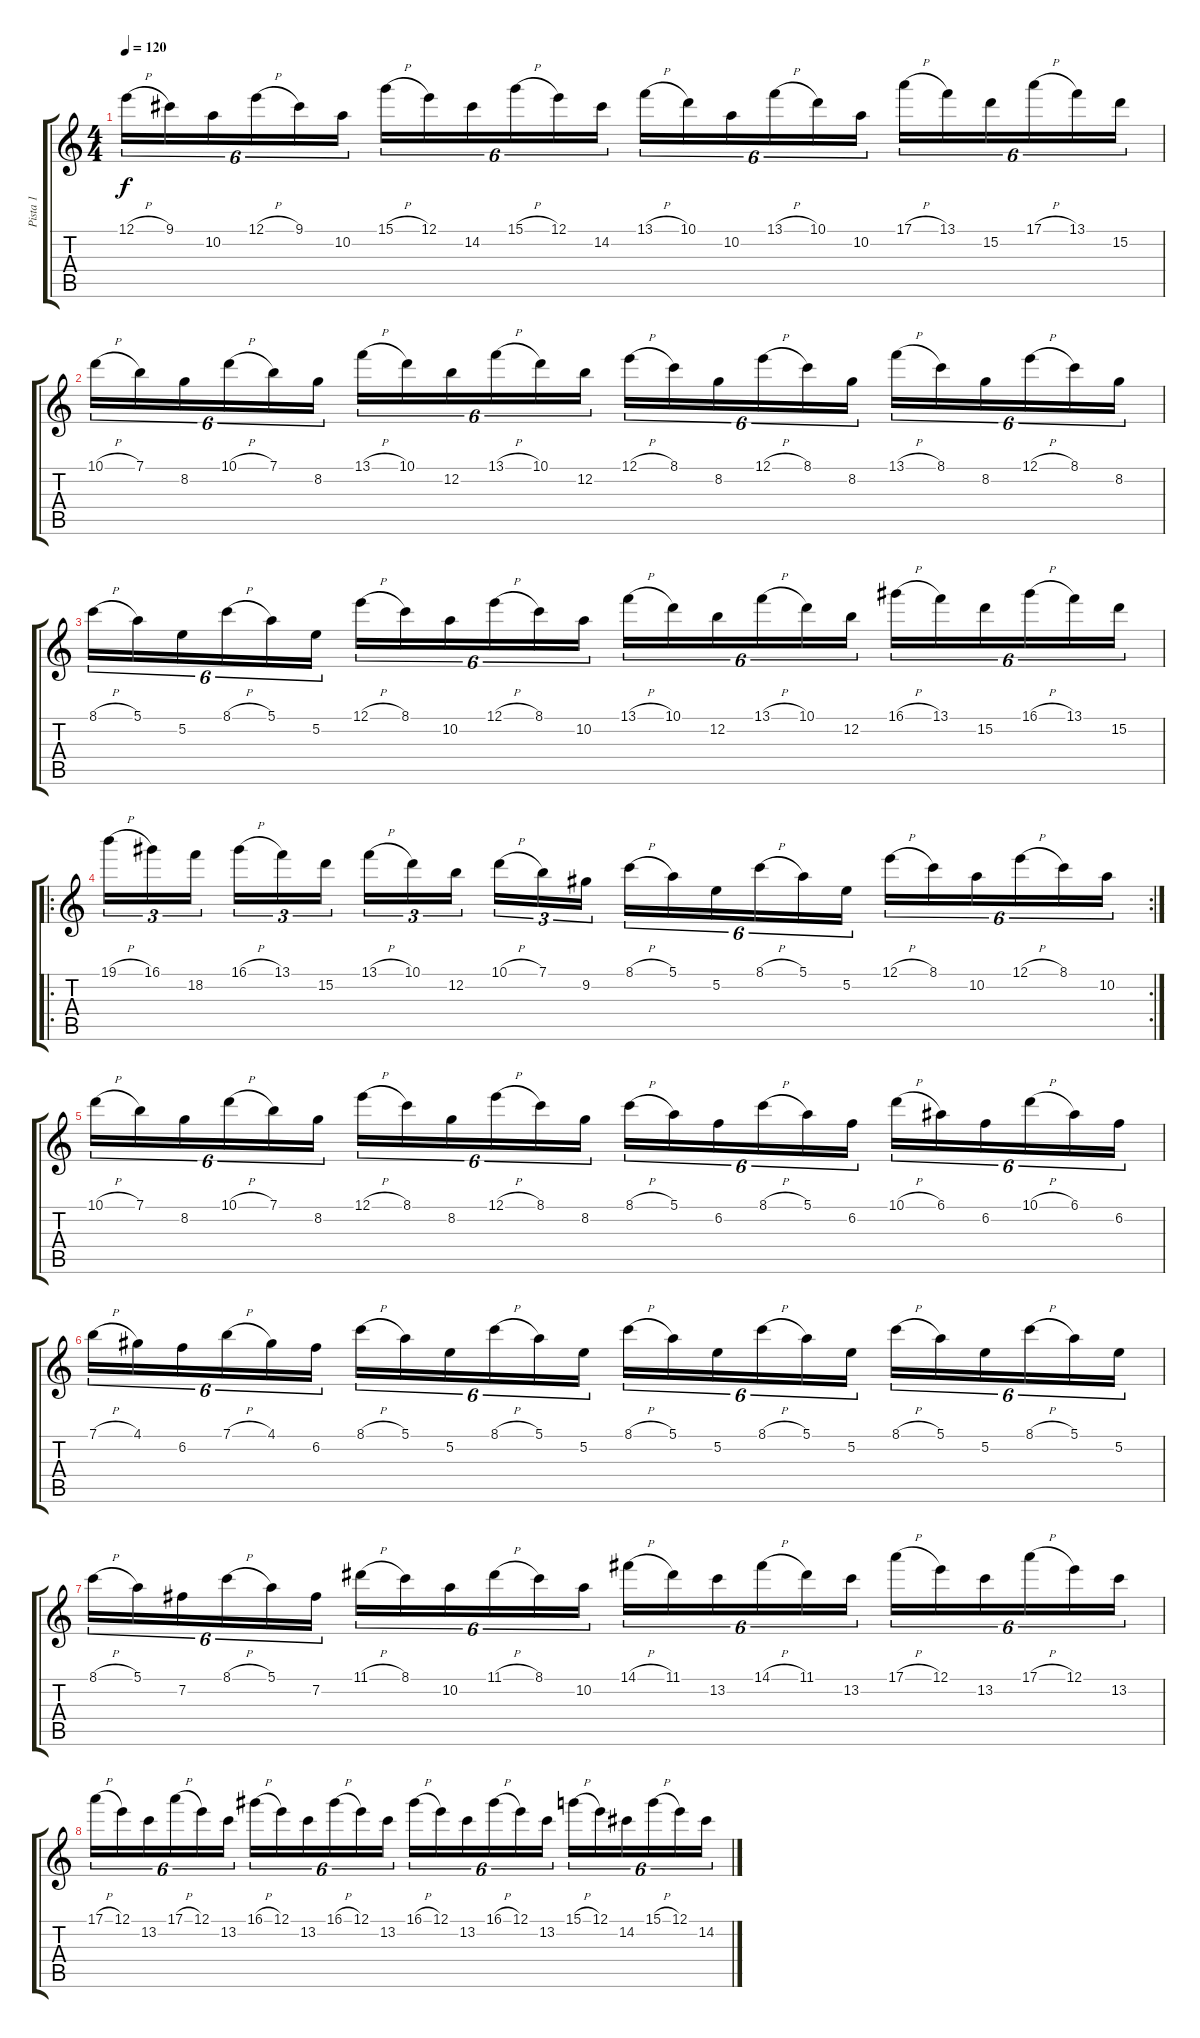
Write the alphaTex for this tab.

\track ("Pista 1" "Pista 1") {instrument overdrivenguitar}
\staff {score tabs}
\tuning (E4 B3 G3 D3 A2 E2) {hide}
\ts (4 4)
\tempo 120
\clef g2
\ks c
12.1{h}.16{tu (6 4) dy f} 9.1.16{tu (6 4)} 10.2.16{tu (6 4)} 12.1{h}.16{tu (6 4)} 9.1.16{tu (6 4)} 10.2.16{tu (6 4)} 15.1{h}.16{tu (6 4)} 12.1.16{tu (6 4)} 14.2.16{tu (6 4)} 15.1{h}.16{tu (6 4)} 12.1.16{tu (6 4)} 14.2.16{tu (6 4)} 13.1{h}.16{tu (6 4)} 10.1.16{tu (6 4)} 10.2.16{tu (6 4)} 13.1{h}.16{tu (6 4)} 10.1.16{tu (6 4)} 10.2.16{tu (6 4)} 17.1{h}.16{tu (6 4)} 13.1.16{tu (6 4)} 15.2.16{tu (6 4)} 17.1{h}.16{tu (6 4)} 13.1.16{tu (6 4)} 15.2.16{tu (6 4)} |
10.1{h}.16{tu (6 4)} 7.1.16{tu (6 4)} 8.2.16{tu (6 4)} 10.1{h}.16{tu (6 4)} 7.1.16{tu (6 4)} 8.2.16{tu (6 4)} 13.1{h}.16{tu (6 4)} 10.1.16{tu (6 4)} 12.2.16{tu (6 4)} 13.1{h}.16{tu (6 4)} 10.1.16{tu (6 4)} 12.2.16{tu (6 4)} 12.1{h}.16{tu (6 4)} 8.1.16{tu (6 4)} 8.2.16{tu (6 4)} 12.1{h}.16{tu (6 4)} 8.1.16{tu (6 4)} 8.2.16{tu (6 4)} 13.1{h}.16{tu (6 4)} 8.1.16{tu (6 4)} 8.2.16{tu (6 4)} 12.1{h}.16{tu (6 4)} 8.1.16{tu (6 4)} 8.2.16{tu (6 4)} |
8.1{h}.16{tu (6 4)} 5.1.16{tu (6 4)} 5.2.16{tu (6 4)} 8.1{h}.16{tu (6 4)} 5.1.16{tu (6 4)} 5.2.16{tu (6 4)} 12.1{h}.16{tu (6 4)} 8.1.16{tu (6 4)} 10.2.16{tu (6 4)} 12.1{h}.16{tu (6 4)} 8.1.16{tu (6 4)} 10.2.16{tu (6 4)} 13.1{h}.16{tu (6 4)} 10.1.16{tu (6 4)} 12.2.16{tu (6 4)} 13.1{h}.16{tu (6 4)} 10.1.16{tu (6 4)} 12.2.16{tu (6 4)} 16.1{h}.16{tu (6 4)} 13.1.16{tu (6 4)} 15.2.16{tu (6 4)} 16.1{h}.16{tu (6 4)} 13.1.16{tu (6 4)} 15.2.16{tu (6 4)} |
\ro
\rc 2
19.1{h}.16{tu (3 2)} 16.1.16{tu (3 2)} 18.2.16{tu (3 2)} 16.1{h}.16{tu (3 2)} 13.1.16{tu (3 2)} 15.2.16{tu (3 2)} 13.1{h}.16{tu (3 2)} 10.1.16{tu (3 2)} 12.2.16{tu (3 2)} 10.1{h}.16{tu (3 2)} 7.1.16{tu (3 2)} 9.2.16{tu (3 2)} 8.1{h}.16{tu (6 4)} 5.1.16{tu (6 4)} 5.2.16{tu (6 4)} 8.1{h}.16{tu (6 4)} 5.1.16{tu (6 4)} 5.2.16{tu (6 4)} 12.1{h}.16{tu (6 4)} 8.1.16{tu (6 4)} 10.2.16{tu (6 4)} 12.1{h}.16{tu (6 4)} 8.1.16{tu (6 4)} 10.2.16{tu (6 4)} |
10.1{h}.16{tu (6 4)} 7.1.16{tu (6 4)} 8.2.16{tu (6 4)} 10.1{h}.16{tu (6 4)} 7.1.16{tu (6 4)} 8.2.16{tu (6 4)} 12.1{h}.16{tu (6 4)} 8.1.16{tu (6 4)} 8.2.16{tu (6 4)} 12.1{h}.16{tu (6 4)} 8.1.16{tu (6 4)} 8.2.16{tu (6 4)} 8.1{h}.16{tu (6 4)} 5.1.16{tu (6 4)} 6.2.16{tu (6 4)} 8.1{h}.16{tu (6 4)} 5.1.16{tu (6 4)} 6.2.16{tu (6 4)} 10.1{h}.16{tu (6 4)} 6.1.16{tu (6 4)} 6.2.16{tu (6 4)} 10.1{h}.16{tu (6 4)} 6.1.16{tu (6 4)} 6.2.16{tu (6 4)} |
7.1{h}.16{tu (6 4)} 4.1.16{tu (6 4)} 6.2.16{tu (6 4)} 7.1{h}.16{tu (6 4)} 4.1.16{tu (6 4)} 6.2.16{tu (6 4)} 8.1{h}.16{tu (6 4)} 5.1.16{tu (6 4)} 5.2.16{tu (6 4)} 8.1{h}.16{tu (6 4)} 5.1.16{tu (6 4)} 5.2.16{tu (6 4)} 8.1{h}.16{tu (6 4)} 5.1.16{tu (6 4)} 5.2.16{tu (6 4)} 8.1{h}.16{tu (6 4)} 5.1.16{tu (6 4)} 5.2.16{tu (6 4)} 8.1{h}.16{tu (6 4)} 5.1.16{tu (6 4)} 5.2.16{tu (6 4)} 8.1{h}.16{tu (6 4)} 5.1.16{tu (6 4)} 5.2.16{tu (6 4)} |
8.1{h}.16{tu (6 4)} 5.1.16{tu (6 4)} 7.2.16{tu (6 4)} 8.1{h}.16{tu (6 4)} 5.1.16{tu (6 4)} 7.2.16{tu (6 4)} 11.1{h}.16{tu (6 4)} 8.1.16{tu (6 4)} 10.2.16{tu (6 4)} 11.1{h}.16{tu (6 4)} 8.1.16{tu (6 4)} 10.2.16{tu (6 4)} 14.1{h}.16{tu (6 4)} 11.1.16{tu (6 4)} 13.2.16{tu (6 4)} 14.1{h}.16{tu (6 4)} 11.1.16{tu (6 4)} 13.2.16{tu (6 4)} 17.1{h}.16{tu (6 4)} 12.1.16{tu (6 4)} 13.2.16{tu (6 4)} 17.1{h}.16{tu (6 4)} 12.1.16{tu (6 4)} 13.2.16{tu (6 4)} |
17.1{h}.16{tu (6 4)} 12.1.16{tu (6 4)} 13.2.16{tu (6 4)} 17.1{h}.16{tu (6 4)} 12.1.16{tu (6 4)} 13.2.16{tu (6 4)} 16.1{h}.16{tu (6 4)} 12.1.16{tu (6 4)} 13.2.16{tu (6 4)} 16.1{h}.16{tu (6 4)} 12.1.16{tu (6 4)} 13.2.16{tu (6 4)} 16.1{h}.16{tu (6 4)} 12.1.16{tu (6 4)} 13.2.16{tu (6 4)} 16.1{h}.16{tu (6 4)} 12.1.16{tu (6 4)} 13.2.16{tu (6 4)} 15.1{h}.16{tu (6 4)} 12.1.16{tu (6 4)} 14.2.16{tu (6 4)} 15.1{h}.16{tu (6 4)} 12.1.16{tu (6 4)} 14.2.16{tu (6 4)}
